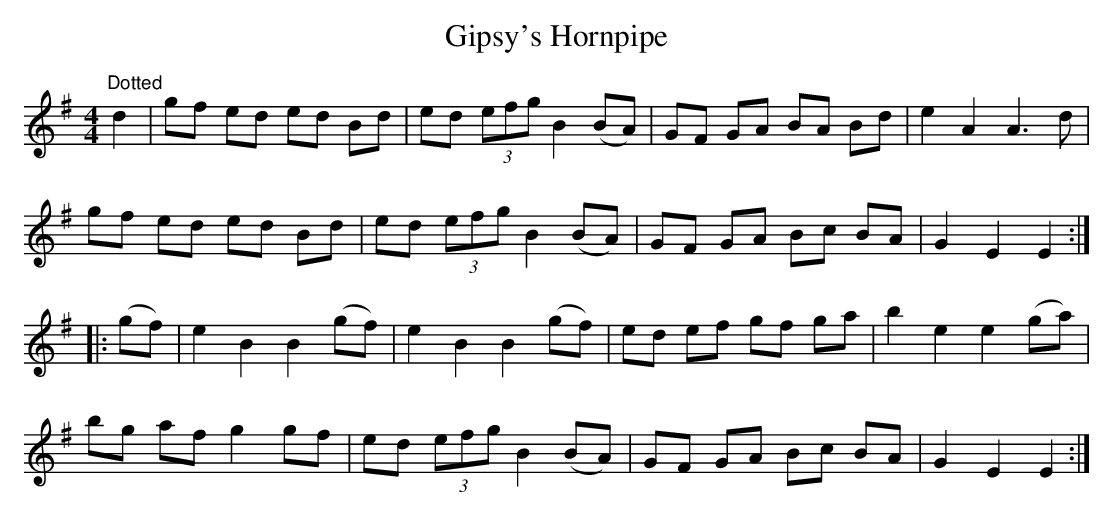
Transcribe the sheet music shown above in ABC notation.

X:1
T:Gipsy's Hornpipe
M:4/4
L:1/8
K:G
"^Dotted"d2|gf ed ed Bd|ed  (3efg B2(BA)|GF GA BA Bd|e2A2A3d|
gf ed ed Bd|ed  (3efg B2(BA)|GF GA Bc BA|G2E2E2:|
|:(gf)|e2B2B2(gf)|e2B2B2(gf)|ed ef gf ga|b2e2e2(ga)|
bg af g2gf|ed  (3efg B2(BA)|GF GA Bc BA|G2E2E2:|
